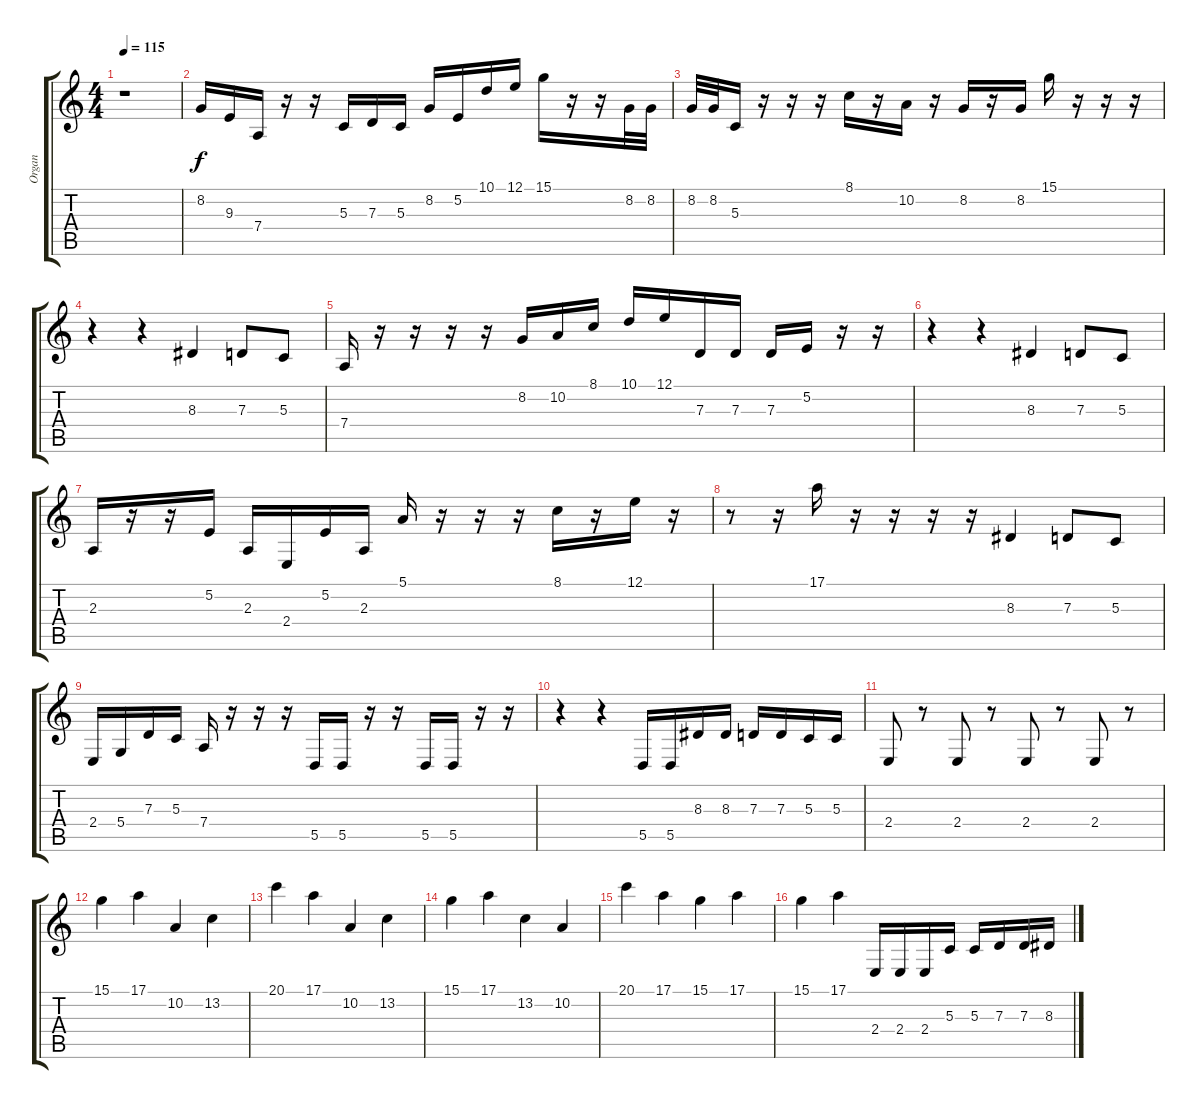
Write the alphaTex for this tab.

\track ("Organ" "Organ") {instrument lead1square}
\staff {score tabs}
\tuning (E4 B3 G3 D3 A2 E2) {hide}
\ts (4 4)
\tempo 115
\clef g2
\ks c
r.1{dy f} |
8.2.16 9.3.16 7.4.16 r.16 r.16 5.3.16 7.3.16 5.3.16 8.2.16 5.2.16 10.1.16 12.1.16 15.1.16 r.16 r.16 8.2.32 8.2.32 |
8.2.32 8.2.32 5.3.16 r.16 r.16 r.16 8.1.16 r.16 10.2.16 r.16 8.2.16 r.16 8.2.16 15.1.16 r.16 r.16 r.16 |
r.4 r.4 8.3.4 7.3.8 5.3.8 |
7.4.16 r.16 r.16 r.16 r.16 8.2.16 10.2.16 8.1.16 10.1.16 12.1.16 7.3.16 7.3.16 7.3.16 5.2.16 r.16 r.16 |
r.4 r.4 8.3.4 7.3.8 5.3.8 |
2.3.16 r.16 r.16 5.2.16 2.3.16 2.4.16 5.2.16 2.3.16 5.1.16 r.16 r.16 r.16 8.1.16 r.16 12.1.16 r.16 |
r.8 r.16 17.1.16 r.16 r.16 r.16 r.16 8.3.4 7.3.8 5.3.8 |
2.4.16 5.4.16 7.3.16 5.3.16 7.4.16 r.16 r.16 r.16 5.5.16 5.5.16 r.16 r.16 5.5.16 5.5.16 r.16 r.16 |
r.4 r.4 5.5.16 5.5.16 8.3.16 8.3.16 7.3.16 7.3.16 5.3.16 5.3.16 |
2.4.8 r.8 2.4.8 r.8 2.4.8 r.8 2.4.8 r.8 |
15.1.4 17.1.4 10.2.4 13.2.4 |
20.1.4 17.1.4 10.2.4 13.2.4 |
15.1.4 17.1.4 13.2.4 10.2.4 |
20.1.4 17.1.4 15.1.4 17.1.4 |
15.1.4 17.1.4 2.4.16 2.4.16 2.4.16 5.3.16 5.3.16 7.3.16 7.3.16 8.3.16
